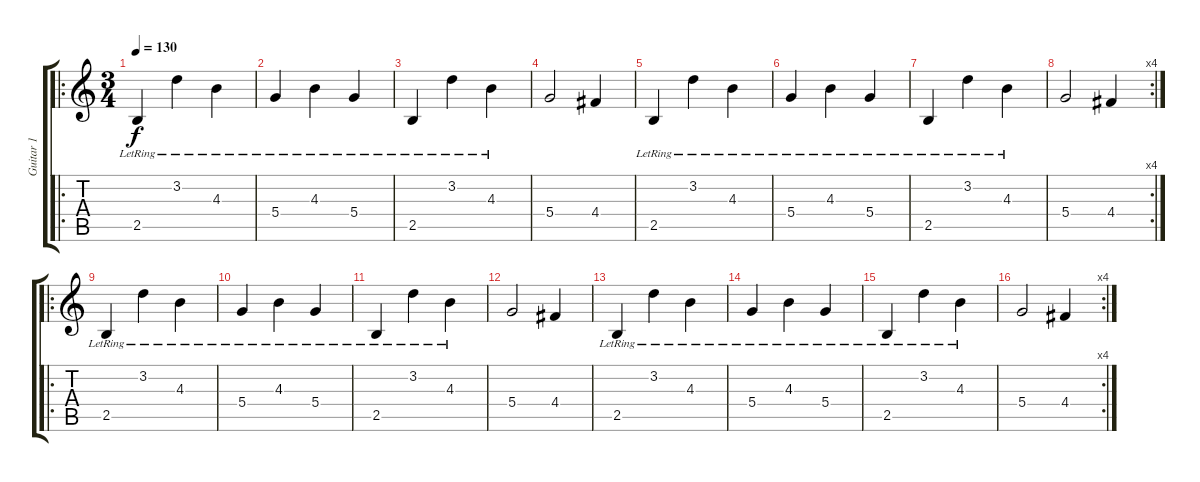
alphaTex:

\track ("Guitar 1" "Guitar 1") {instrument distortionguitar}
\staff {score tabs}
\tuning (E4 B3 G3 D3 A2 E2) {hide}
\ro
\ts (3 4)
\tempo 130
\clef g2
\ks c
2.5{lr}.4{dy f} 3.2{lr}.4 4.3{lr}.4 |
5.4{lr}.4 4.3{lr}.4 5.4{lr}.4 |
2.5{lr}.4 3.2{lr}.4 4.3{lr}.4 |
5.4.2 4.4.4 |
2.5{lr}.4 3.2{lr}.4 4.3{lr}.4 |
5.4{lr}.4 4.3{lr}.4 5.4{lr}.4 |
2.5{lr}.4 3.2{lr}.4 4.3{lr}.4 |
\rc 4
5.4.2 4.4.4 |
\ro
2.5{lr}.4 3.2{lr}.4 4.3{lr}.4 |
5.4{lr}.4 4.3{lr}.4 5.4{lr}.4 |
2.5{lr}.4 3.2{lr}.4 4.3{lr}.4 |
5.4.2 4.4.4 |
2.5{lr}.4 3.2{lr}.4 4.3{lr}.4 |
5.4{lr}.4 4.3{lr}.4 5.4{lr}.4 |
2.5{lr}.4 3.2{lr}.4 4.3{lr}.4 |
\rc 4
5.4.2 4.4.4
